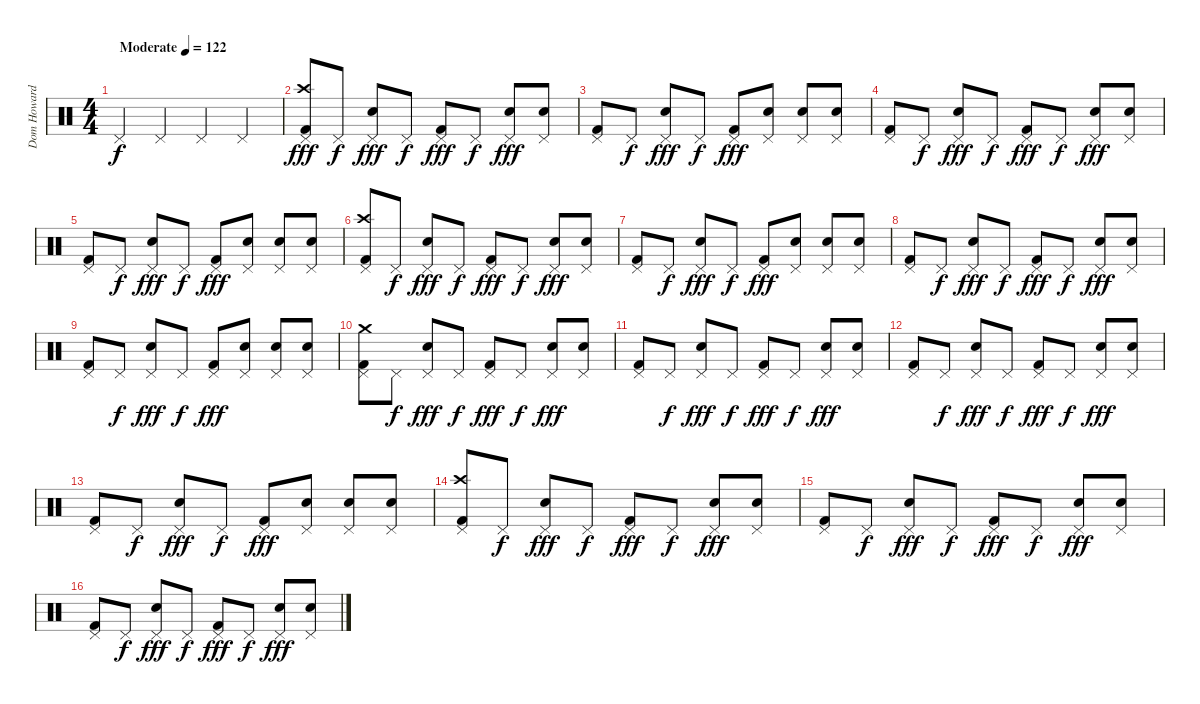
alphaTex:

\track ("Dom Howard" "Dom Howard") {instrument percussion}
\staff {score}
\articulation defaults
\ts (4 4)
\tempo (122 "Moderate")
\clef neutral
\ks c "Pedal Hi-Hat (hit)".4{dy f} "Pedal Hi-Hat (hit)".4 "Pedal Hi-Hat (hit)".4 "Pedal Hi-Hat (hit)".4
|
("Pedal Hi-Hat (hit)" "Crash high (hit)" "Kick (hit) 2").8{dy fff} "Pedal Hi-Hat (hit)".8{dy f} ("Pedal Hi-Hat (hit)" "Electric Snare (hit)").8{dy fff} "Pedal Hi-Hat (hit)".8{dy f} ("Pedal Hi-Hat (hit)" "Kick (hit) 2").8{dy fff} "Pedal Hi-Hat (hit)".8{dy f} ("Pedal Hi-Hat (hit)" "Electric Snare (hit)").8{dy fff} ("Pedal Hi-Hat (hit)" "Electric Snare (hit)").8 |
("Pedal Hi-Hat (hit)" "Kick (hit) 2").8 "Pedal Hi-Hat (hit)".8{dy f} ("Pedal Hi-Hat (hit)" "Electric Snare (hit)").8{dy fff} "Pedal Hi-Hat (hit)".8{dy f} ("Pedal Hi-Hat (hit)" "Kick (hit) 2").8{dy fff} ("Pedal Hi-Hat (hit)" "Electric Snare (hit)").8 ("Pedal Hi-Hat (hit)" "Electric Snare (hit)").8 ("Pedal Hi-Hat (hit)" "Electric Snare (hit)").8 |
("Pedal Hi-Hat (hit)" "Kick (hit) 2").8 "Pedal Hi-Hat (hit)".8{dy f} ("Pedal Hi-Hat (hit)" "Electric Snare (hit)").8{dy fff} "Pedal Hi-Hat (hit)".8{dy f} ("Pedal Hi-Hat (hit)" "Kick (hit) 2").8{dy fff} "Pedal Hi-Hat (hit)".8{dy f} ("Pedal Hi-Hat (hit)" "Electric Snare (hit)").8{dy fff} ("Pedal Hi-Hat (hit)" "Electric Snare (hit)").8 |
("Pedal Hi-Hat (hit)" "Kick (hit) 2").8 "Pedal Hi-Hat (hit)".8{dy f} ("Pedal Hi-Hat (hit)" "Electric Snare (hit)").8{dy fff} "Pedal Hi-Hat (hit)".8{dy f} ("Pedal Hi-Hat (hit)" "Kick (hit) 2").8{dy fff} ("Pedal Hi-Hat (hit)" "Electric Snare (hit)").8 ("Pedal Hi-Hat (hit)" "Electric Snare (hit)").8 ("Pedal Hi-Hat (hit)" "Electric Snare (hit)").8 |
("Pedal Hi-Hat (hit)" "Crash high (hit)" "Kick (hit) 2").8 "Pedal Hi-Hat (hit)".8{dy f} ("Pedal Hi-Hat (hit)" "Electric Snare (hit)").8{dy fff} "Pedal Hi-Hat (hit)".8{dy f} ("Pedal Hi-Hat (hit)" "Kick (hit) 2").8{dy fff} "Pedal Hi-Hat (hit)".8{dy f} ("Pedal Hi-Hat (hit)" "Electric Snare (hit)").8{dy fff} ("Pedal Hi-Hat (hit)" "Electric Snare (hit)").8 |
("Pedal Hi-Hat (hit)" "Kick (hit) 2").8 "Pedal Hi-Hat (hit)".8{dy f} ("Pedal Hi-Hat (hit)" "Electric Snare (hit)").8{dy fff} "Pedal Hi-Hat (hit)".8{dy f} ("Pedal Hi-Hat (hit)" "Kick (hit) 2").8{dy fff} ("Pedal Hi-Hat (hit)" "Electric Snare (hit)").8 ("Pedal Hi-Hat (hit)" "Electric Snare (hit)").8 ("Pedal Hi-Hat (hit)" "Electric Snare (hit)").8 |
("Pedal Hi-Hat (hit)" "Kick (hit) 2").8 "Pedal Hi-Hat (hit)".8{dy f} ("Pedal Hi-Hat (hit)" "Electric Snare (hit)").8{dy fff} "Pedal Hi-Hat (hit)".8{dy f} ("Pedal Hi-Hat (hit)" "Kick (hit) 2").8{dy fff} "Pedal Hi-Hat (hit)".8{dy f} ("Pedal Hi-Hat (hit)" "Electric Snare (hit)").8{dy fff} ("Pedal Hi-Hat (hit)" "Electric Snare (hit)").8 |
("Pedal Hi-Hat (hit)" "Kick (hit) 2").8 "Pedal Hi-Hat (hit)".8{dy f} ("Pedal Hi-Hat (hit)" "Electric Snare (hit)").8{dy fff} "Pedal Hi-Hat (hit)".8{dy f} ("Pedal Hi-Hat (hit)" "Kick (hit) 2").8{dy fff} ("Pedal Hi-Hat (hit)" "Electric Snare (hit)").8 ("Pedal Hi-Hat (hit)" "Electric Snare (hit)").8 ("Pedal Hi-Hat (hit)" "Electric Snare (hit)").8 |
("Pedal Hi-Hat (hit)" "Crash medium (hit)" "Kick (hit) 2").8 "Pedal Hi-Hat (hit)".8{dy f} ("Pedal Hi-Hat (hit)" "Electric Snare (hit)").8{dy fff} "Pedal Hi-Hat (hit)".8{dy f} ("Pedal Hi-Hat (hit)" "Kick (hit) 2").8{dy fff} "Pedal Hi-Hat (hit)".8{dy f} ("Pedal Hi-Hat (hit)" "Electric Snare (hit)").8{dy fff} ("Pedal Hi-Hat (hit)" "Electric Snare (hit)").8 |
("Pedal Hi-Hat (hit)" "Kick (hit) 2").8 "Pedal Hi-Hat (hit)".8{dy f} ("Pedal Hi-Hat (hit)" "Electric Snare (hit)").8{dy fff} "Pedal Hi-Hat (hit)".8{dy f} ("Pedal Hi-Hat (hit)" "Kick (hit) 2").8{dy fff} "Pedal Hi-Hat (hit)".8{dy f} ("Pedal Hi-Hat (hit)" "Electric Snare (hit)").8{dy fff} ("Pedal Hi-Hat (hit)" "Electric Snare (hit)").8 |
("Pedal Hi-Hat (hit)" "Kick (hit) 2").8 "Pedal Hi-Hat (hit)".8{dy f} ("Pedal Hi-Hat (hit)" "Electric Snare (hit)").8{dy fff} "Pedal Hi-Hat (hit)".8{dy f} ("Pedal Hi-Hat (hit)" "Kick (hit) 2").8{dy fff} "Pedal Hi-Hat (hit)".8{dy f} ("Pedal Hi-Hat (hit)" "Electric Snare (hit)").8{dy fff} ("Pedal Hi-Hat (hit)" "Electric Snare (hit)").8 |
("Pedal Hi-Hat (hit)" "Kick (hit) 2").8 "Pedal Hi-Hat (hit)".8{dy f} ("Pedal Hi-Hat (hit)" "Electric Snare (hit)").8{dy fff} "Pedal Hi-Hat (hit)".8{dy f} ("Pedal Hi-Hat (hit)" "Kick (hit) 2").8{dy fff} ("Pedal Hi-Hat (hit)" "Electric Snare (hit)").8 ("Pedal Hi-Hat (hit)" "Electric Snare (hit)").8 ("Pedal Hi-Hat (hit)" "Electric Snare (hit)").8 |
("Pedal Hi-Hat (hit)" "Crash high (hit)" "Kick (hit) 2").8 "Pedal Hi-Hat (hit)".8{dy f} ("Pedal Hi-Hat (hit)" "Electric Snare (hit)").8{dy fff} "Pedal Hi-Hat (hit)".8{dy f} ("Pedal Hi-Hat (hit)" "Kick (hit) 2").8{dy fff} "Pedal Hi-Hat (hit)".8{dy f} ("Pedal Hi-Hat (hit)" "Electric Snare (hit)").8{dy fff} ("Pedal Hi-Hat (hit)" "Electric Snare (hit)").8 |
("Pedal Hi-Hat (hit)" "Kick (hit) 2").8 "Pedal Hi-Hat (hit)".8{dy f} ("Pedal Hi-Hat (hit)" "Electric Snare (hit)").8{dy fff} "Pedal Hi-Hat (hit)".8{dy f} ("Pedal Hi-Hat (hit)" "Kick (hit) 2").8{dy fff} "Pedal Hi-Hat (hit)".8{dy f} ("Pedal Hi-Hat (hit)" "Electric Snare (hit)").8{dy fff} ("Pedal Hi-Hat (hit)" "Electric Snare (hit)").8 |
("Pedal Hi-Hat (hit)" "Kick (hit) 2").8 "Pedal Hi-Hat (hit)".8{dy f} ("Pedal Hi-Hat (hit)" "Electric Snare (hit)").8{dy fff} "Pedal Hi-Hat (hit)".8{dy f} ("Pedal Hi-Hat (hit)" "Kick (hit) 2").8{dy fff} "Pedal Hi-Hat (hit)".8{dy f} ("Pedal Hi-Hat (hit)" "Electric Snare (hit)").8{dy fff} ("Pedal Hi-Hat (hit)" "Electric Snare (hit)").8
